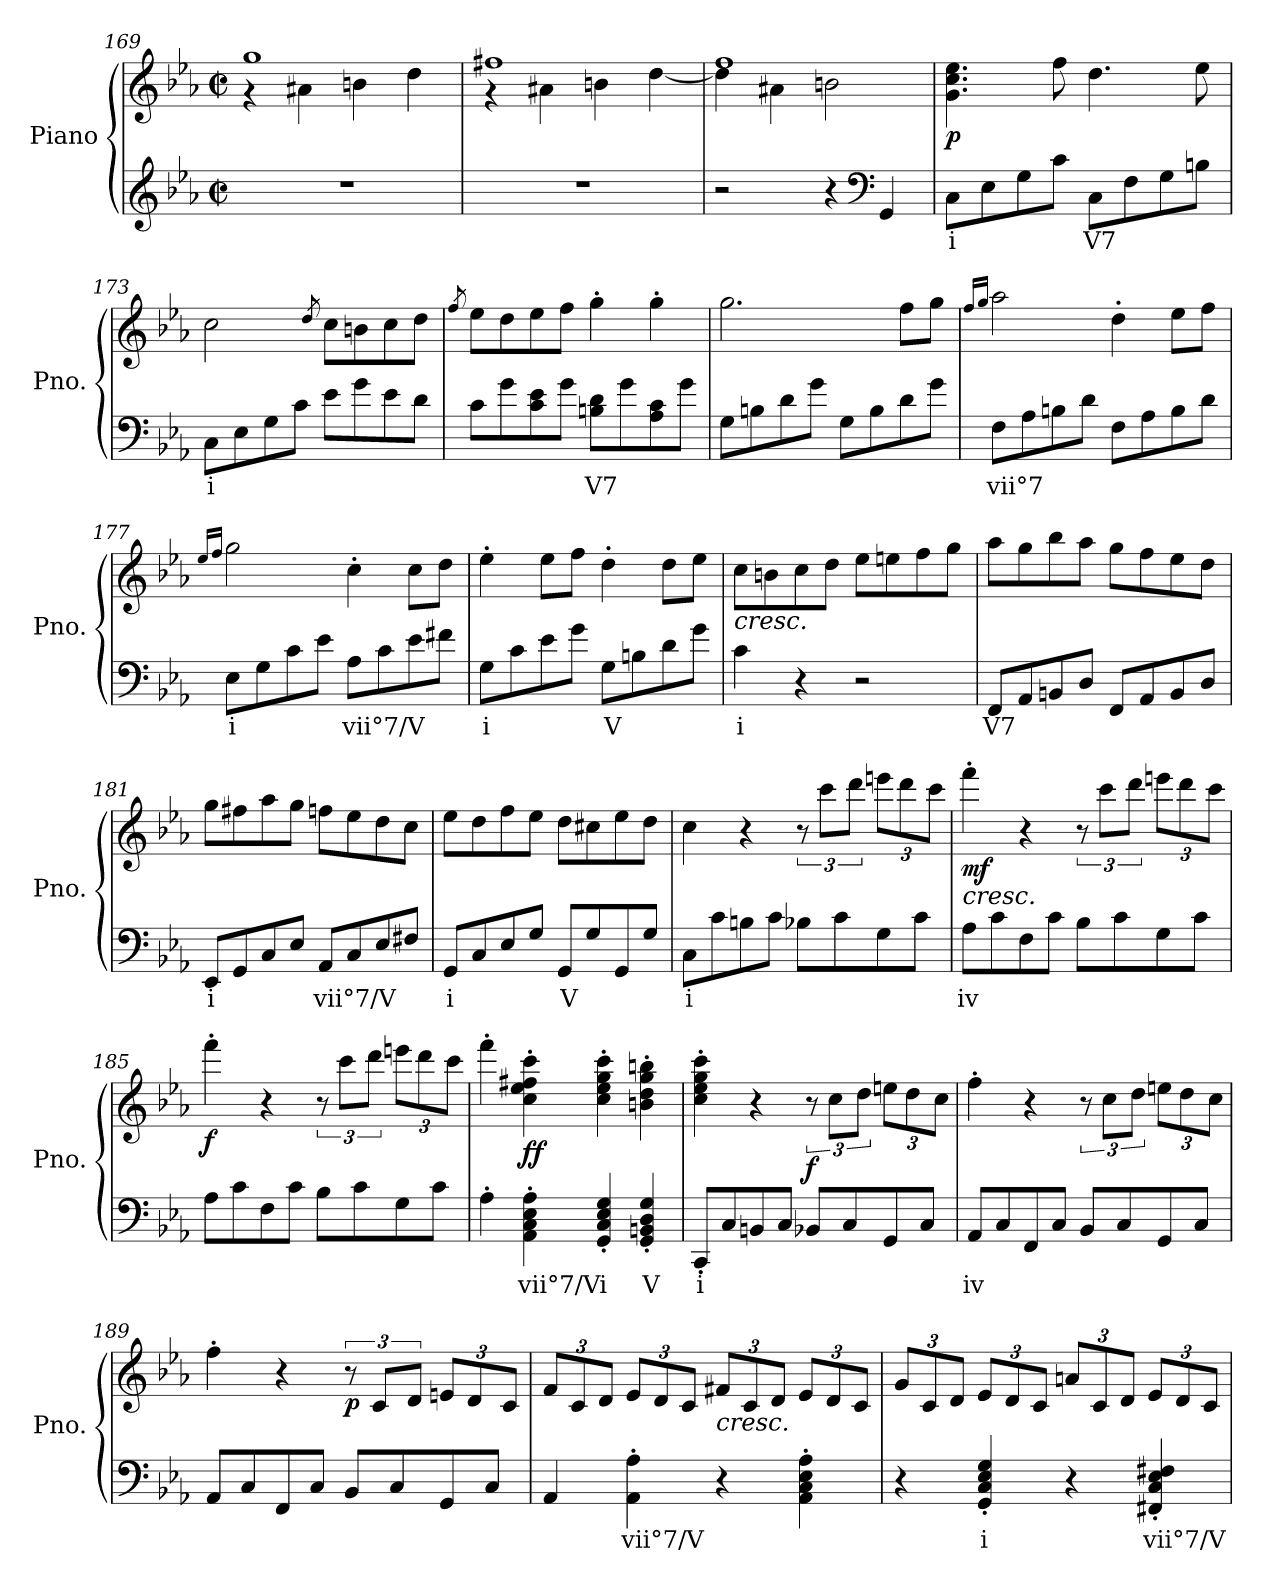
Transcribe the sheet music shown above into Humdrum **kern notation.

**kern	**text	**kern	**dynam
*part1	*part1	*part1	*part1
*staff2	*staff2	*staff1	*staff1/2
*I"Piano	*	*	*
*I'Pno.	*	*	*
*clefG2	*	*clefG2	*
*k[b-e-a-]	*	*k[b-e-a-]	*
*M2/2	*	*M2/2	*
*met(c|)	*	*met(c|)	*
=169	=169	=169	=169
*	*	*^	*
1r	.	1gg	4r	.
.	.	.	4a#X\	.
.	.	.	4bn\	.
.	.	.	4dd\	.
!!LO:LB:g=z	!!
=170	=170	=170	=170	=170
1r	.	1ff#X	4r	.
.	.	.	4a#X\	.
.	.	.	4bn\	.
.	.	.	[4dd\	.
=171	=171	=171	=171	=171
2r	.	1ff	4dd\]	.
.	.	.	4a#X\	.
4r	.	.	2bn\	.
*clefF4	*	*	*	*
4GG/	.	.	.	.
*	*	*v	*v	*
=172	=172	=172	=172
!	!LO:LY:b	!	!LO:DY:b
8C\L	i	4.g\ 4.cc\ 4.ee-\	p
8E-\	.	.	.
8G\	.	.	.
8c\J	.	8ff\	.
!	!LO:LY:b	!	!
8C\L	V7	4.dd\	.
8F\	.	.	.
8G\	.	.	.
8Bn\J	.	8ee-\	.
=173	=173	=173	=173
!	!LO:LY:b	!	!
8C\L	i	2cc\	.
8E-\	.	.	.
8G\	.	.	.
8c\J	.	.	.
.	.	8qdd/	.
8e-\L	.	8cc\L	.
8g\	.	8bn\	.
8e-\	.	8cc\	.
8d\J	.	8dd\J	.
=174	=174	=174	=174
.	.	8qff/	.
8c\L	.	8ee-\L	.
8g\	.	8dd\	.
8c\ 8e-\	.	8ee-\	.
8g\J	.	8ff\J	.
!	!LO:LY:b	!	!
8Bn\ 8d\L	V7	4gg'\	.
8g\	.	.	.
8A-\ 8c\	.	4gg'\	.
8g\J	.	.	.
=175	=175	=175	=175
8G\L	.	2.gg\	.
8Bn\	.	.	.
8d\	.	.	.
8g\J	.	.	.
8G\L	.	.	.
8B\	.	.	.
8d\	.	8ff\L	.
8g\J	.	8gg\J	.
=176	=176	=176	=176
.	.	16qff/LL	.
.	.	16qgg/JJ	.
!	!LO:LY:b	!	!
8F\L	vii°7	2aa-\	.
8A-\	.	.	.
8Bn\	.	.	.
8d\J	.	.	.
8F\L	.	4dd'\	.
8A-\	.	.	.
8B\	.	8ee-\L	.
8d\J	.	8ff\J	.
!!LO:LB:g=z
=177	=177	=177	=177
.	.	16qee-/LL	.
.	.	16qff/JJ	.
!	!LO:LY:b	!	!
8E-\L	i	2gg\	.
8G\	.	.	.
8c\	.	.	.
8e-\J	.	.	.
!	!LO:LY:b	!	!
8A-\L	vii°7/V	4cc'\	.
8c\	.	.	.
8e-\	.	8cc\L	.
8f#X\J	.	8dd\J	.
=178	=178	=178	=178
!	!LO:LY:b	!	!
8G\L	i	4ee-'\	.
8c\	.	.	.
8e-\	.	8ee-\L	.
8g\J	.	8ff\J	.
!	!LO:LY:b	!	!
8G\L	V	4dd'\	.
8Bn\	.	.	.
8d\	.	8dd\L	.
8g\J	.	8ee-\J	.
=179	=179	=179	=179
!	!	!LO:TX:b:i:t=cresc.	!
!	!LO:LY:b	!	!
4c\	i	8cc\L	.
.	.	8bn\	.
4r	.	8cc\	.
.	.	8dd\J	.
2r	.	8ee-\L	.
.	.	8een\	.
.	.	8ff\	.
.	.	8gg\J	.
=180	=180	=180	=180
!	!LO:LY:b	!	!
8FF/L	V7	8aa-\L	.
8AA-/	.	8gg\	.
8BBn/	.	8bb-\	.
8D/J	.	8aa-\J	.
8FF/L	.	8gg\L	.
8AA-/	.	8ff\	.
8BB/	.	8ee-\	.
8D/J	.	8dd\J	.
=181	=181	=181	=181
!	!LO:LY:b	!	!
8EE-/L	i	8gg\L	.
8GG/	.	8ff#X\	.
8C/	.	8aa-\	.
8E-/J	.	8gg\J	.
!	!LO:LY:b	!	!
8AA-/L	vii°7/V	8ffn\L	.
8C/	.	8ee-\	.
8E-/	.	8dd\	.
8F#X/J	.	8cc\J	.
=182	=182	=182	=182
!	!LO:LY:b	!	!
8GG/L	i	8ee-\L	.
8C/	.	8dd\	.
8E-/	.	8ff\	.
8G/J	.	8ee-\J	.
!	!LO:LY:b	!	!
8GG/L	V	8dd\L	.
8G/	.	8cc#X\	.
8GG/	.	8ee-\	.
8G/J	.	8dd\J	.
!!LO:LB:g=z
=183	=183	=183	=183
!	!LO:LY:b	!	!
8C\L	i	4cc\	.
8c\	.	.	.
8Bn\	.	4r	.
8c\J	.	.	.
8B-X\L	.	12r	.
.	.	12ccc\L	.
8c\	.	.	.
.	.	12ddd\J	.
*	*	*Xbrackettup	*
8G\	.	12eeen\L	.
.	.	12ddd\	.
8c\J	.	.	.
.	.	12ccc\J	.
=184	=184	=184	=184
!	!	!LO:TX:b:i:t=cresc.	!
!	!LO:LY:b	!	!LO:DY:b
8A-\L	iv	4fff'\	mf
8c\	.	.	.
8F\	.	4r	.
8c\J	.	.	.
*	*	*brackettup	*
8B-\L	.	12r	.
.	.	12ccc\L	.
8c\	.	.	.
.	.	12ddd\J	.
*	*	*Xbrackettup	*
8G\	.	12eeen\L	.
.	.	12ddd\	.
8c\J	.	.	.
.	.	12ccc\J	.
=185	=185	=185	=185
!	!	!	!LO:DY:b
8A-\L	.	4fff'\	f
8c\	.	.	.
8F\	.	4r	.
8c\J	.	.	.
*	*	*brackettup	*
8B-\L	.	12r	.
.	.	12ccc\L	.
8c\	.	.	.
.	.	12ddd\J	.
*	*	*Xbrackettup	*
8G\	.	12eeen\L	.
.	.	12ddd\	.
8c\J	.	.	.
.	.	12ccc\J	.
=186	=186	=186	=186
4A-'\	.	4fff'\	.
!	!LO:LY:b	!	!LO:DY:b
4AA-\' 4C\' 4E-\' 4A-\'	vii°7/V	4cc\' 4ee-\' 4ff#X\' 4ccc\'	ff
!	!LO:LY:b	!	!
4GG/' 4C/' 4E-/' 4G/'	i	4cc\' 4ee-\' 4gg\' 4ccc\'	.
!	!LO:LY:b	!	!
4GG/' 4BBn/' 4D/' 4G/'	V	4bn\' 4dd\' 4gg\' 4bbn\'	.
=187	=187	=187	=187
!	!LO:LY:b	!	!
8CC'/L	i	4cc\' 4ee-\' 4gg\' 4ccc\'	.
8C/	.	.	.
8BBn/	.	4r	.
8C/J	.	.	.
*	*	*brackettup	*
!	!	!	!LO:DY:b
8BB-X/L	.	12r	f
.	.	12cc\L	.
8C/	.	.	.
.	.	12dd\J	.
*	*	*Xbrackettup	*
8GG/	.	12een\L	.
.	.	12dd\	.
8C/J	.	.	.
.	.	12cc\J	.
=188	=188	=188	=188
!	!LO:LY:b	!	!
8AA-/L	iv	4ff'\	.
8C/	.	.	.
8FF/	.	4r	.
8C/J	.	.	.
*	*	*brackettup	*
8BB-/L	.	12r	.
.	.	12cc\L	.
8C/	.	.	.
.	.	12dd\J	.
*	*	*Xbrackettup	*
8GG/	.	12een\L	.
.	.	12dd\	.
8C/J	.	.	.
.	.	12cc\J	.
!!LO:PB:g=z
=189	=189	=189	=189
8AA-/L	.	4ff'\	.
8C/	.	.	.
8FF/	.	4r	.
8C/J	.	.	.
*	*	*brackettup	*
!	!	!	!LO:DY:b
8BB-/L	.	12r	p
.	.	12c/L	.
8C/	.	.	.
.	.	12d/J	.
*	*	*Xbrackettup	*
8GG/	.	12en/L	.
.	.	12d/	.
8C/J	.	.	.
.	.	12c/J	.
=190	=190	=190	=190
4AA-/	.	12f/L	.
.	.	12c/	.
.	.	12d/J	.
!	!LO:LY:b	!	!
4AA-\' 4A-\'	vii°7/V	12e-/L	.
.	.	12d/	.
.	.	12c/J	.
!	!	!LO:TX:b:i:t=cresc.	!
4r	.	12f#X/L	.
.	.	12c/	.
.	.	12d/J	.
4AA-\' 4C\' 4E-\' 4A-\'	.	12e-/L	.
.	.	12d/	.
.	.	12c/J	.
=191	=191	=191	=191
4r	.	12g/L	.
.	.	12c/	.
.	.	12d/J	.
!	!LO:LY:b	!	!
4GG/' 4C/' 4E-/' 4G/'	i	12e-/L	.
.	.	12d/	.
.	.	12c/J	.
4r	.	12an/L	.
.	.	12c/	.
.	.	12d/J	.
!	!LO:LY:b	!	!
4FF#X/' 4C/' 4E-/' 4F#X/'	vii°7/V	12e-/L	.
.	.	12d/	.
.	.	12c/J	.
=	=	=	=
*-	*-	*-	*-
